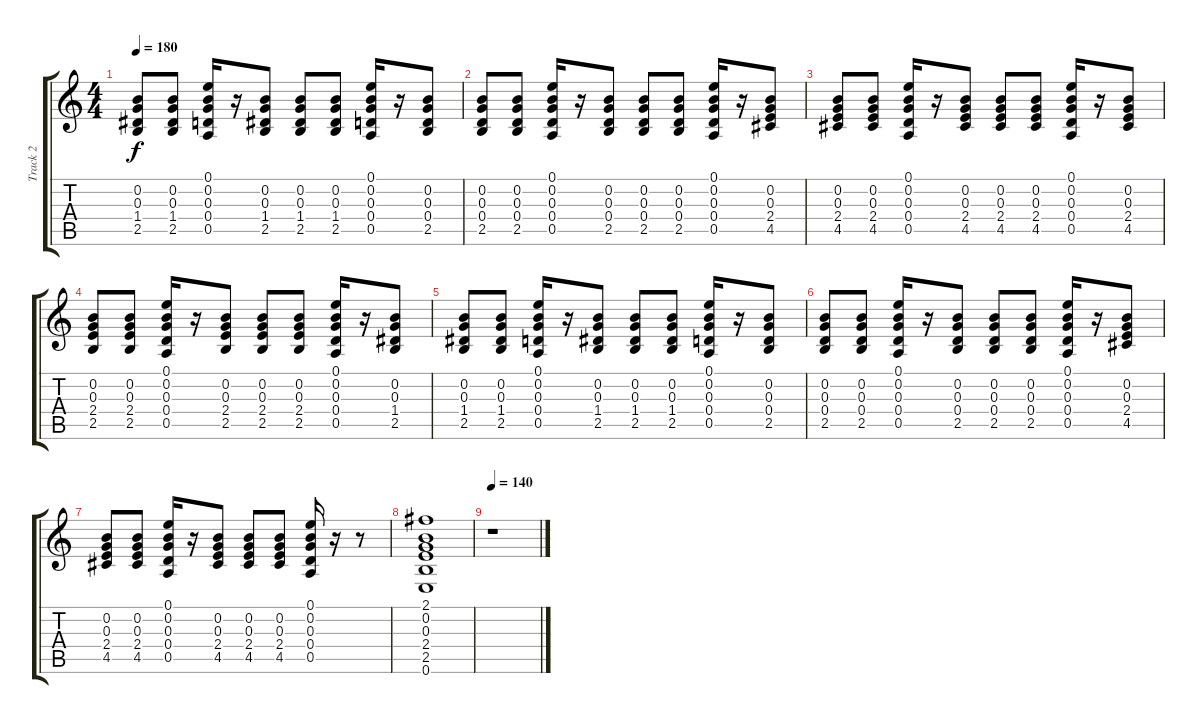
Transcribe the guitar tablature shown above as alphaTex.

\track ("Track 2" "Track 2") {instrument acousticguitarsteel}
\staff {score tabs}
\tuning (E4 B3 G3 D3 A2 E2) {hide}
\ts (4 4)
\tempo 180
\clef g2
\ks c
(0.2 0.3 1.4 2.5).8{dy f} (0.2 0.3 1.4 2.5).8 (0.1 0.2 0.3 0.4 0.5).16 r.16 (0.2 0.3 1.4 2.5).8 (0.2 0.3 1.4 2.5).8 (0.2 0.3 1.4 2.5).8 (0.1 0.2 0.3 0.4 0.5).16 r.16 (0.2 0.3 0.4 2.5).8 |
(0.2 0.3 0.4 2.5).8 (0.2 0.3 0.4 2.5).8 (0.1 0.2 0.3 0.4 0.5).16 r.16 (0.2 0.3 0.4 2.5).8 (0.2 0.3 0.4 2.5).8 (0.2 0.3 0.4 2.5).8 (0.1 0.2 0.3 0.4 0.5).16 r.16 (0.2 0.3 2.4 4.5).8 |
(0.2 0.3 2.4 4.5).8 (0.2 0.3 2.4 4.5).8 (0.1 0.2 0.3 0.4 0.5).16 r.16 (0.2 0.3 2.4 4.5).8 (0.2 0.3 2.4 4.5).8 (0.2 0.3 2.4 4.5).8 (0.1 0.2 0.3 0.4 0.5).16 r.16 (0.2 0.3 2.4 4.5).8 |
(0.2 0.3 2.4 2.5).8 (0.2 0.3 2.4 2.5).8 (0.1 0.2 0.3 0.4 0.5).16 r.16 (0.2 0.3 2.4 2.5).8 (0.2 0.3 2.4 2.5).8 (0.2 0.3 2.4 2.5).8 (0.1 0.2 0.3 0.4 0.5).16 r.16 (0.2 0.3 1.4 2.5).8 |
(0.2 0.3 1.4 2.5).8 (0.2 0.3 1.4 2.5).8 (0.1 0.2 0.3 0.4 0.5).16 r.16 (0.2 0.3 1.4 2.5).8 (0.2 0.3 1.4 2.5).8 (0.2 0.3 1.4 2.5).8 (0.1 0.2 0.3 0.4 0.5).16 r.16 (0.2 0.3 0.4 2.5).8 |
(0.2 0.3 0.4 2.5).8 (0.2 0.3 0.4 2.5).8 (0.1 0.2 0.3 0.4 0.5).16 r.16 (0.2 0.3 0.4 2.5).8 (0.2 0.3 0.4 2.5).8 (0.2 0.3 0.4 2.5).8 (0.1 0.2 0.3 0.4 0.5).16 r.16 (0.2 0.3 2.4 4.5).8 |
(0.2 0.3 2.4 4.5).8 (0.2 0.3 2.4 4.5).8 (0.1 0.2 0.3 0.4 0.5).16 r.16 (0.2 0.3 2.4 4.5).8 (0.2 0.3 2.4 4.5).8 (0.2 0.3 2.4 4.5).8 (0.1 0.2 0.3 0.4 0.5).16 r.16 r.8 |
(2.1 0.2 0.3 2.4 2.5 0.6).1 |
\tempo 140
r.1
